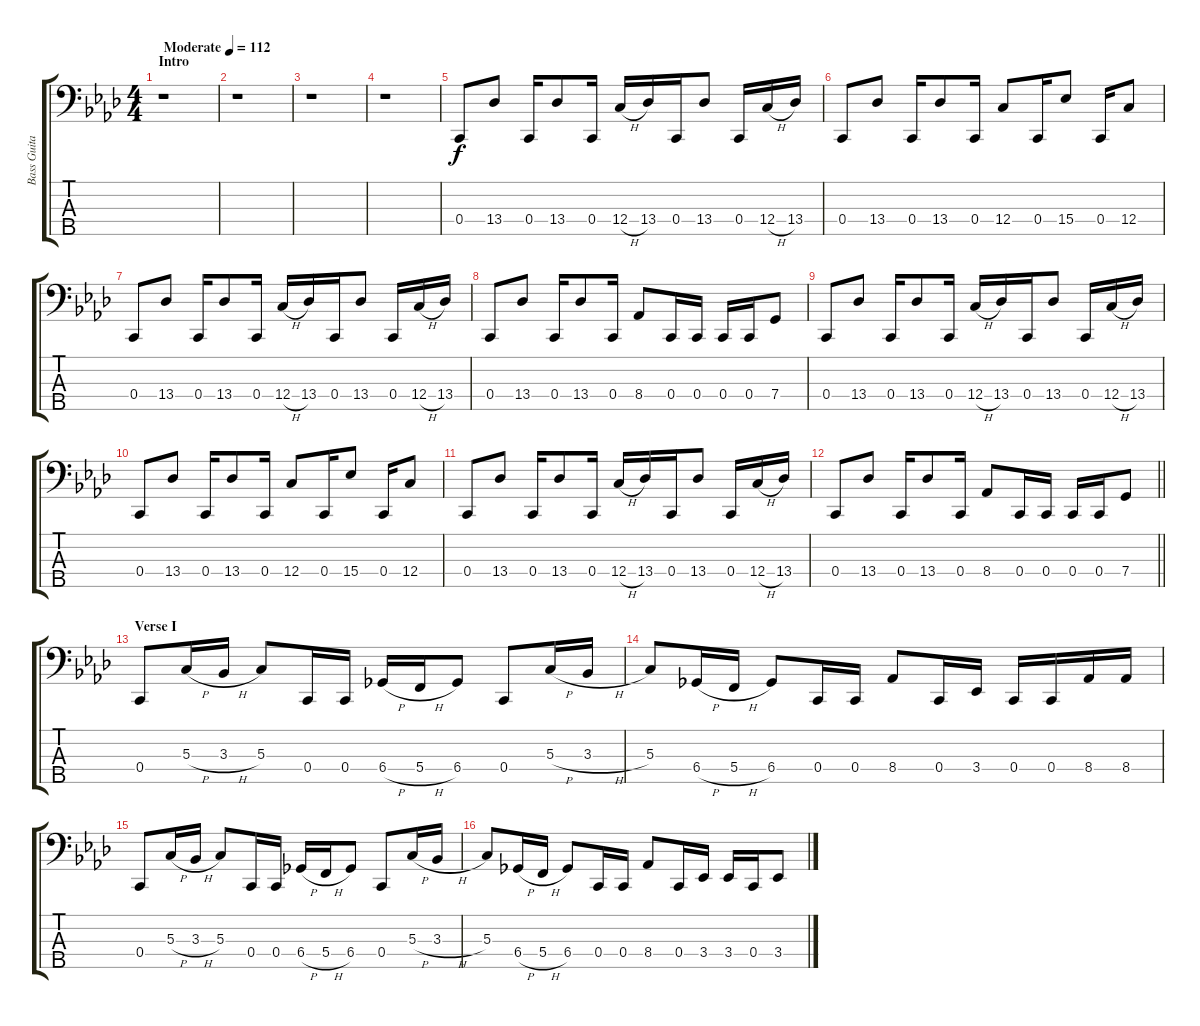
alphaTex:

\track ("Bass Guitar" "Bass Guita") {instrument electricbassfinger}
\staff {score tabs}
\tuning (F2 C2 G1 C1 A0) {hide}
\ts (4 4)
\section ("" "Intro")
\tempo (112 "Moderate")
\clef f4
\ks ab
r.1{dy f instrument electricbassfinger} |
r.1 |
r.1 |
r.1 |
0.4.8 13.4.8 0.4.16 13.4.8 0.4.16 12.4{h}.16 13.4.16 0.4.16 13.4.8 0.4.16 12.4{h}.16 13.4.16 |
0.4.8 13.4.8 0.4.16 13.4.8 0.4.16 12.4.8 0.4.16 15.4.8 0.4.16 12.4.8 |
0.4.8 13.4.8 0.4.16 13.4.8 0.4.16 12.4{h}.16 13.4.16 0.4.16 13.4.8 0.4.16 12.4{h}.16 13.4.16 |
0.4.8 13.4.8 0.4.16 13.4.8 0.4.16 8.4.8 0.4.16 0.4.16 0.4.16 0.4.16 7.4.8 |
0.4.8 13.4.8 0.4.16 13.4.8 0.4.16 12.4{h}.16 13.4.16 0.4.16 13.4.8 0.4.16 12.4{h}.16 13.4.16 |
0.4.8 13.4.8 0.4.16 13.4.8 0.4.16 12.4.8 0.4.16 15.4.8 0.4.16 12.4.8 |
0.4.8 13.4.8 0.4.16 13.4.8 0.4.16 12.4{h}.16 13.4.16 0.4.16 13.4.8 0.4.16 12.4{h}.16 13.4.16 |
\barLineRight lightlight
0.4.8 13.4.8 0.4.16 13.4.8 0.4.16 8.4.8 0.4.16 0.4.16 0.4.16 0.4.16 7.4.8 |
\section ("" "Verse I")
0.4.8 5.3{h}.16 3.3{h}.16 5.3.8 0.4.16 0.4.16 6.4{h}.16 5.4{h}.16 6.4.8 0.4.8 5.3{h}.16 3.3{h}.16 |
5.3.8 6.4{h}.16 5.4{h}.16 6.4.8 0.4.16 0.4.16 8.4.8 0.4.16 3.4.16 0.4.16 0.4.16 8.4.16 8.4.16 |
0.4.8 5.3{h}.16 3.3{h}.16 5.3.8 0.4.16 0.4.16 6.4{h}.16 5.4{h}.16 6.4.8 0.4.8 5.3{h}.16 3.3{h}.16 |
5.3.8 6.4{h}.16 5.4{h}.16 6.4.8 0.4.16 0.4.16 8.4.8 0.4.16 3.4.16 3.4.16 0.4.16 3.4.8
